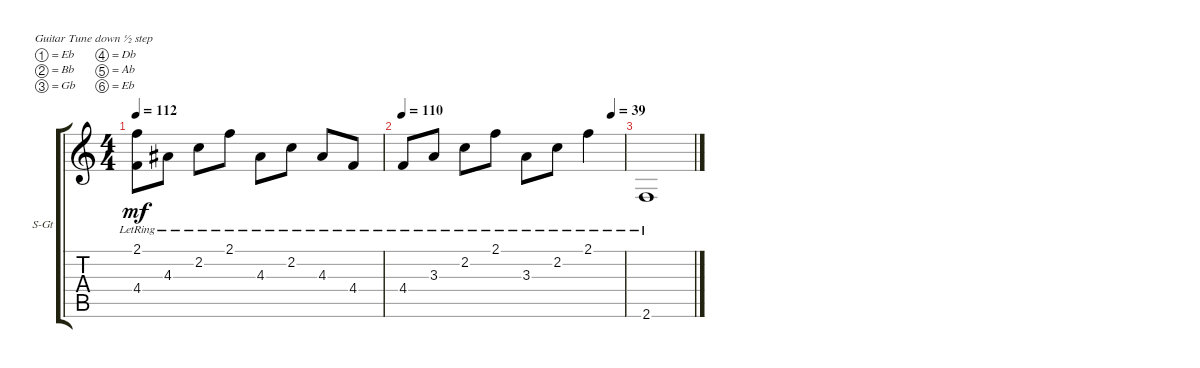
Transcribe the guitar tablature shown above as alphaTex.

\defaultSystemsLayout 4
\bracketExtendMode groupsimilarinstruments
\firstSystemTrackNameOrientation horizontal
\otherSystemsTrackNameOrientation horizontal
\track ("Steel Guitar" "S-Gt") {instrument acousticguitarsteel}
\staff {score tabs}
\tuning (Eb4 Bb3 Gb3 Db3 Ab2 Eb2)
\ts (4 4)
\tempo 112
\clef g2
\ks c
(4.4{lr} 2.1{lr}).8{dy mf} 4.3{lr}.8 2.2{lr}.8 2.1{lr}.8 4.3{lr}.8 2.2{lr}.8 4.3{lr}.8 4.4{lr}.8 |
\tempo 110
\tempo (39 0.94375)
4.4{lr}.8 3.3{lr}.8 2.2{lr}.8 2.1{lr}.8 3.3{lr}.8 2.2{lr}.8 2.1{lr}.4 |
2.6{lr}.1
